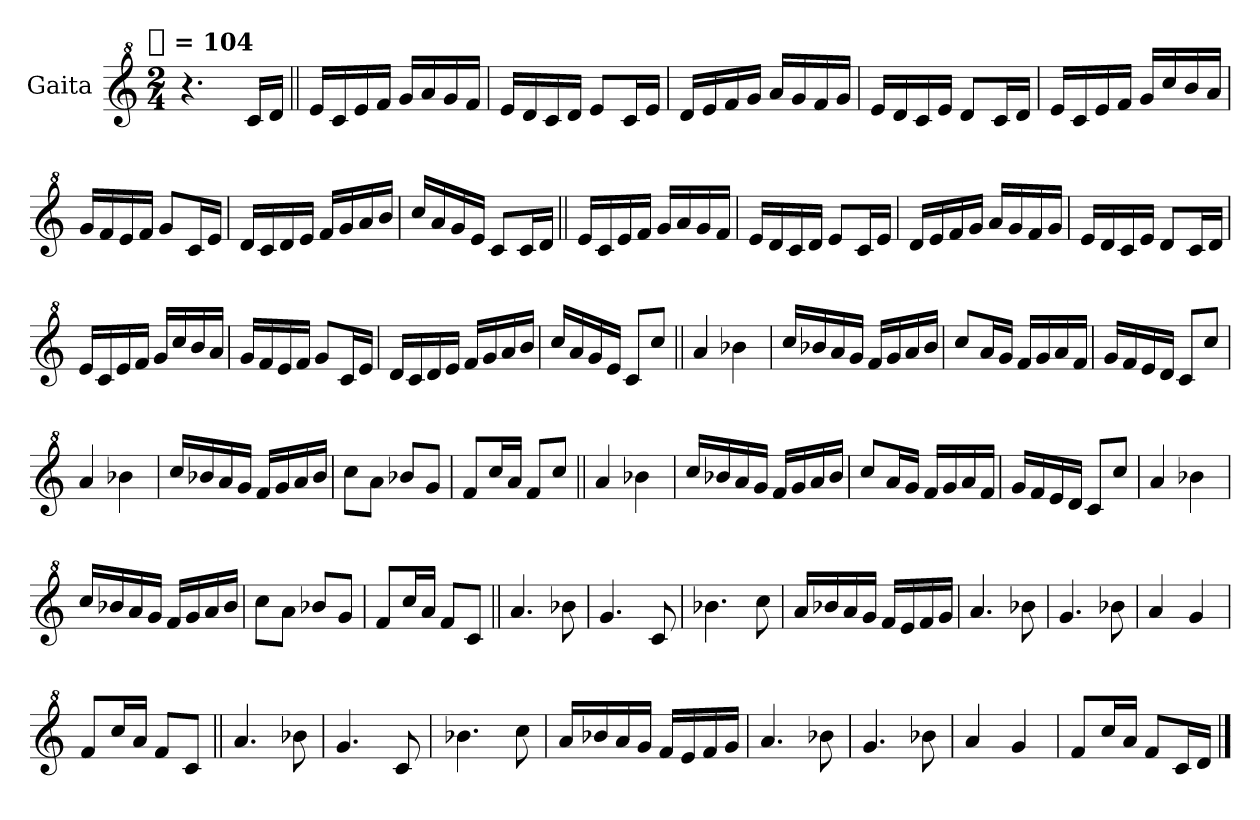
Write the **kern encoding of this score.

**kern
*part1
*staff1
*I"Gaita
*clefG^2
*k[]
!!LO:TX:omd:t=[quarter] = 104
*M2/4
*MM104
=1
4.r
16ccLL
16ddJJ
=||
16eeLL
16cc
16ee
16ffJJ
16ggLL
16aa
16gg
16ffJJ
=
16eeLL
16dd
16cc
16ddJJ
8eeL
16ccL
16eeJJ
=
16ddLL
16ee
16ff
16ggJJ
16aaLL
16gg
16ff
16ggJJ
=
16eeLL
16dd
16cc
16eeJJ
8ddL
16ccL
16ddJJ
=
16eeLL
16cc
16ee
16ffJJ
16ggLL
16ccc
16bb
16aaJJ
=
16ggLL
16ff
16ee
16ffJJ
8ggL
16ccL
16eeJJ
=
16ddLL
16cc
16dd
16eeJJ
16ffLL
16gg
16aa
16bbJJ
=
16cccLL
16aa
16gg
16eeJJ
8ccL
16ccL
16ddJJ
=||
16eeLL
16cc
16ee
16ffJJ
16ggLL
16aa
16gg
16ffJJ
=
16eeLL
16dd
16cc
16ddJJ
8eeL
16ccL
16eeJJ
=
16ddLL
16ee
16ff
16ggJJ
16aaLL
16gg
16ff
16ggJJ
=
16eeLL
16dd
16cc
16eeJJ
8ddL
16ccL
16ddJJ
=
16eeLL
16cc
16ee
16ffJJ
16ggLL
16ccc
16bb
16aaJJ
=
16ggLL
16ff
16ee
16ffJJ
8ggL
16ccL
16eeJJ
=
16ddLL
16cc
16dd
16eeJJ
16ffLL
16gg
16aa
16bbJJ
=
16cccLL
16aa
16gg
16eeJJ
8ccL
8cccJ
=||
4aa
4bb-X
=
16cccLL
16bb-X
16aa
16ggJJ
16ffLL
16gg
16aa
16bb-JJ
=
8cccL
16aaL
16ggJJ
16ffLL
16gg
16aa
16ffJJ
=
16ggLL
16ff
16ee
16ddJJ
8ccL
8cccJ
=
4aa
4bb-X
=
16cccLL
16bb-X
16aa
16ggJJ
16ffLL
16gg
16aa
16bb-JJ
=
8cccL
8aaJ
8bb-XL
8ggJ
=
8ffL
16cccL
16aaJJ
8ffL
8cccJ
=||
4aa
4bb-X
=
16cccLL
16bb-X
16aa
16ggJJ
16ffLL
16gg
16aa
16bb-JJ
=
8cccL
16aaL
16ggJJ
16ffLL
16gg
16aa
16ffJJ
=
16ggLL
16ff
16ee
16ddJJ
8ccL
8cccJ
=
4aa
4bb-X
=
16cccLL
16bb-X
16aa
16ggJJ
16ffLL
16gg
16aa
16bb-JJ
=
8cccL
8aaJ
8bb-XL
8ggJ
=
8ffL
16cccL
16aaJJ
8ffL
8ccJ
=||
4.aa
8bb-X
=
4.gg
8cc
=
4.bb-X
8ccc
=
16aaLL
16bb-X
16aa
16ggJJ
16ffLL
16ee
16ff
16ggJJ
=
4.aa
8bb-X
=
4.gg
8bb-X
=
4aa
4gg
=
8ffL
16cccL
16aaJJ
8ffL
8ccJ
=||
4.aa
8bb-X
=
4.gg
8cc
=
4.bb-X
8ccc
=
16aaLL
16bb-X
16aa
16ggJJ
16ffLL
16ee
16ff
16ggJJ
=
4.aa
8bb-X
=
4.gg
8bb-X
=
4aa
4gg
=
8ffL
16cccL
16aaJJ
8ffL
16ccL
16ddJJ
==
*-
